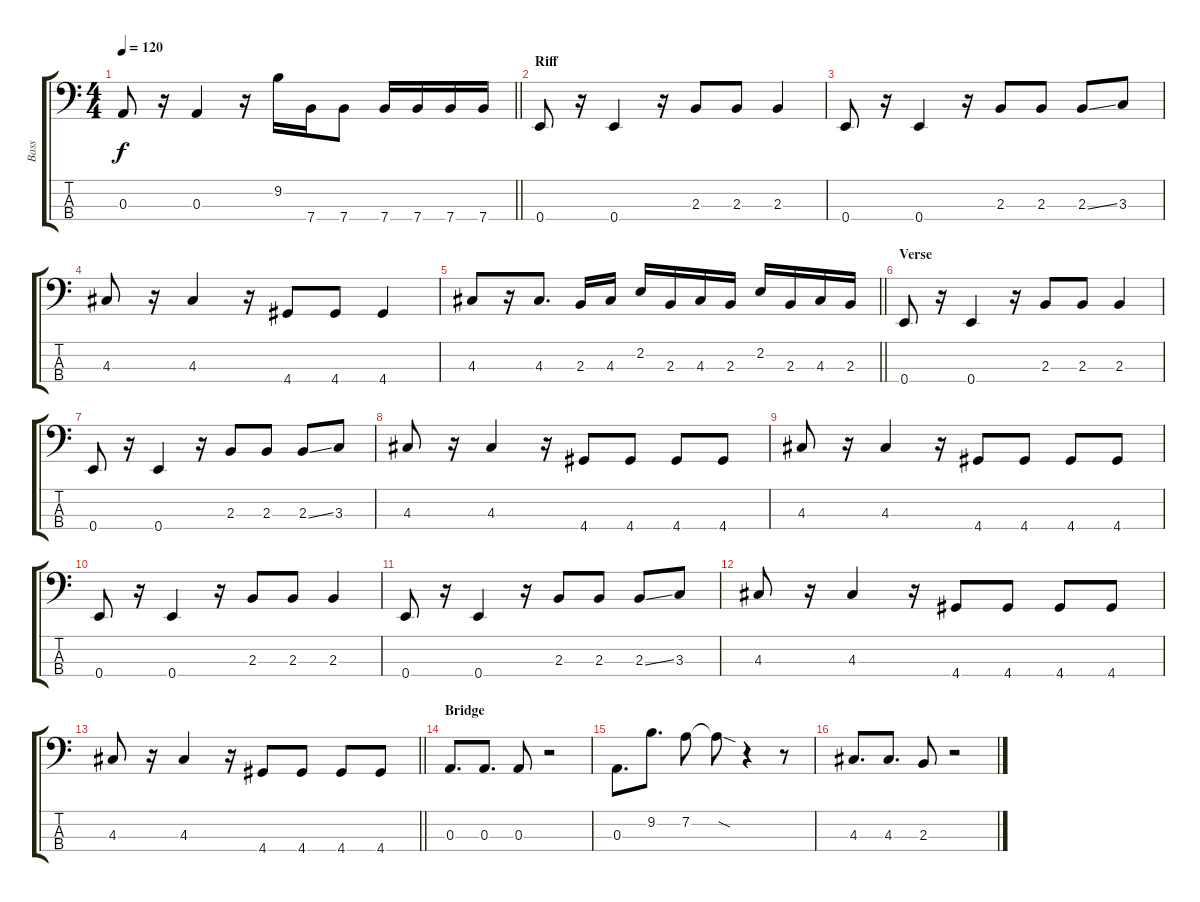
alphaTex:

\track ("Bass" "Bass") {instrument electricbassfinger}
\staff {score tabs}
\tuning (G2 D2 A1 E1) {hide}
\ts (4 4)
\tempo 120
\clef f4
\barLineRight lightlight
\ks c
0.3.8{dy f} r.16 0.3.4 r.16 9.2.16 7.4.16 7.4.8 7.4.16 7.4.16 7.4.16 7.4.16 |
\section ("" "Riff")
0.4.8 r.16 0.4.4 r.16 2.3.8 2.3.8 2.3.4 |
0.4.8 r.16 0.4.4 r.16 2.3.8 2.3.8 2.3{ss}.8 3.3.8 |
4.3.8 r.16 4.3.4 r.16 4.4.8 4.4.8 4.4.4 |
\barLineRight lightlight
4.3.8 r.16 4.3.8{d} 2.3.16 4.3.16 2.2.16 2.3.16 4.3.16 2.3.16 2.2.16 2.3.16 4.3.16 2.3.16 |
\section ("" "Verse")
0.4.8 r.16 0.4.4 r.16 2.3.8 2.3.8 2.3.4 |
0.4.8 r.16 0.4.4 r.16 2.3.8 2.3.8 2.3{ss}.8 3.3.8 |
4.3.8 r.16 4.3.4 r.16 4.4.8 4.4.8 4.4.8 4.4.8 |
4.3.8 r.16 4.3.4 r.16 4.4.8 4.4.8 4.4.8 4.4.8 |
0.4.8 r.16 0.4.4 r.16 2.3.8 2.3.8 2.3.4 |
0.4.8 r.16 0.4.4 r.16 2.3.8 2.3.8 2.3{ss}.8 3.3.8 |
4.3.8 r.16 4.3.4 r.16 4.4.8 4.4.8 4.4.8 4.4.8 |
\barLineRight lightlight
4.3.8 r.16 4.3.4 r.16 4.4.8 4.4.8 4.4.8 4.4.8 |
\section ("" "Bridge")
0.3.8{d} 0.3.8{d} 0.3.8 r.2 |
0.3.8{d} 9.2.8{d} 7.2.8 7.2{sod t}.8 r.4 r.8 |
4.3.8{d} 4.3.8{d} 2.3.8 r.2
